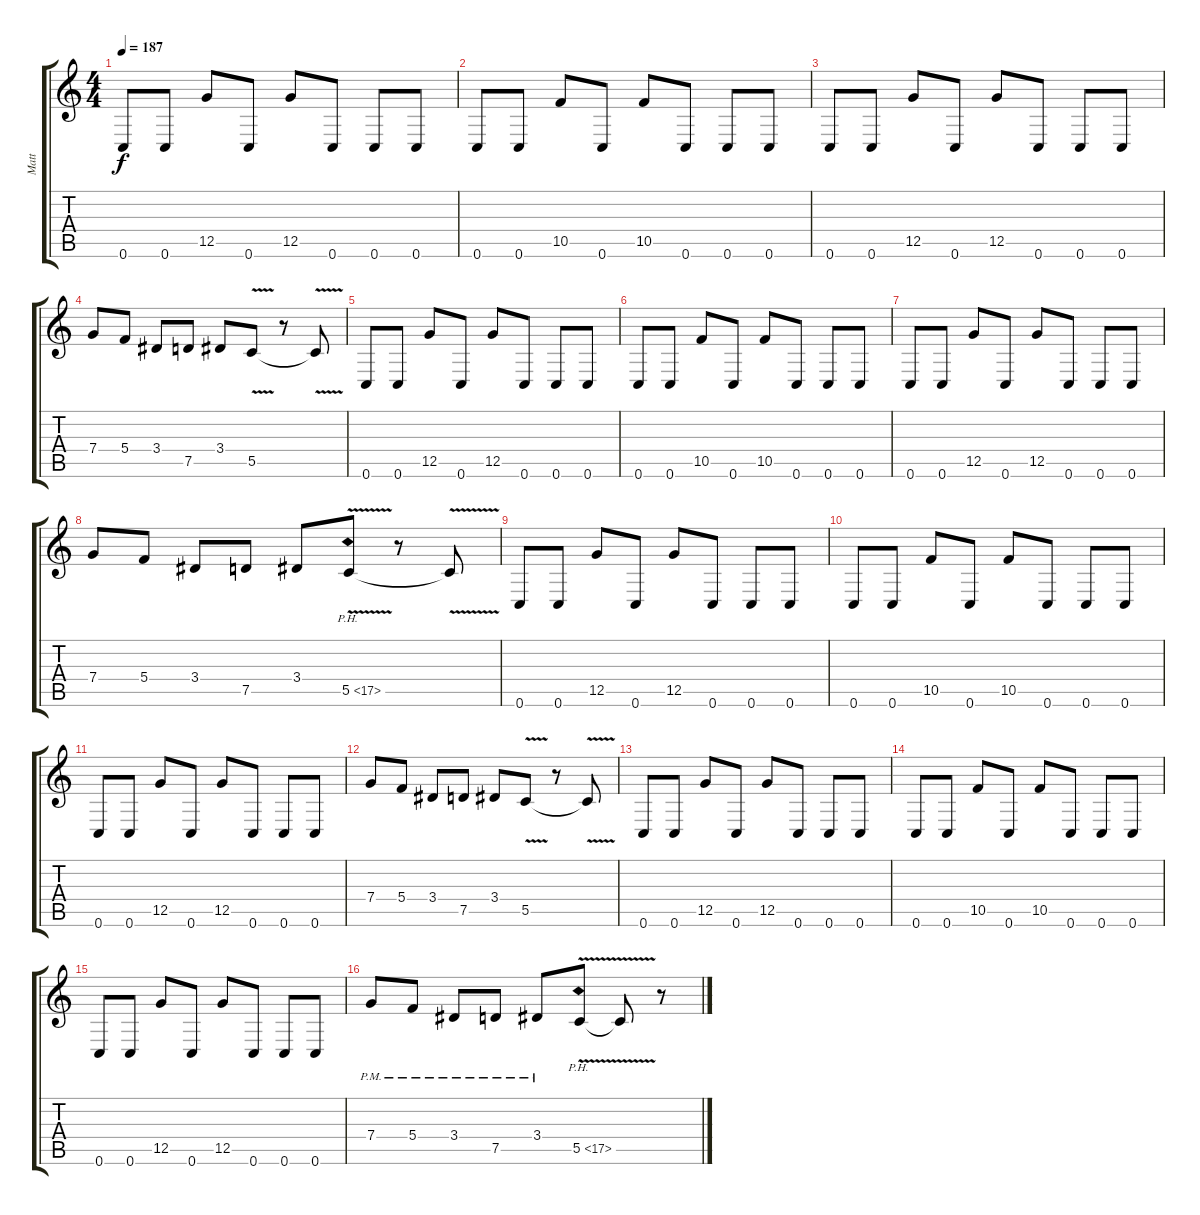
\track ("Matt" "Matt") {instrument distortionguitar}
\staff {score tabs}
\tuning (E4 C4 G3 C3 G2 C2) {hide}
\ts (4 4)
\tempo 187
\clef g2
\ks c
0.6.8{dy f} 0.6.8 12.5.8 0.6.8 12.5.8 0.6.8 0.6.8 0.6.8 |
0.6.8 0.6.8 10.5.8 0.6.8 10.5.8 0.6.8 0.6.8 0.6.8 |
0.6.8 0.6.8 12.5.8 0.6.8 12.5.8 0.6.8 0.6.8 0.6.8 |
7.4.8 5.4.8 3.4.8 7.5.8 3.4.8 5.5{v}.8 r.8 5.5{t}.8 |
0.6.8 0.6.8 12.5.8 0.6.8 12.5.8 0.6.8 0.6.8 0.6.8 |
0.6.8 0.6.8 10.5.8 0.6.8 10.5.8 0.6.8 0.6.8 0.6.8 |
0.6.8 0.6.8 12.5.8 0.6.8 12.5.8 0.6.8 0.6.8 0.6.8 |
7.4.8 5.4.8 3.4.8 7.5.8 3.4.8 5.5{ph 12 v}.8 r.8 5.5{t}.8 |
0.6.8 0.6.8 12.5.8 0.6.8 12.5.8 0.6.8 0.6.8 0.6.8 |
0.6.8 0.6.8 10.5.8 0.6.8 10.5.8 0.6.8 0.6.8 0.6.8 |
0.6.8 0.6.8 12.5.8 0.6.8 12.5.8 0.6.8 0.6.8 0.6.8 |
7.4.8 5.4.8 3.4.8 7.5.8 3.4.8 5.5{v}.8 r.8 5.5{t}.8 |
0.6.8 0.6.8 12.5.8 0.6.8 12.5.8 0.6.8 0.6.8 0.6.8 |
0.6.8 0.6.8 10.5.8 0.6.8 10.5.8 0.6.8 0.6.8 0.6.8 |
0.6.8 0.6.8 12.5.8 0.6.8 12.5.8 0.6.8 0.6.8 0.6.8 |
7.4{pm}.8 5.4{pm}.8 3.4{pm}.8 7.5{pm}.8 3.4{pm}.8 5.5{ph 12 v}.8 5.5{t}.8 r.8
